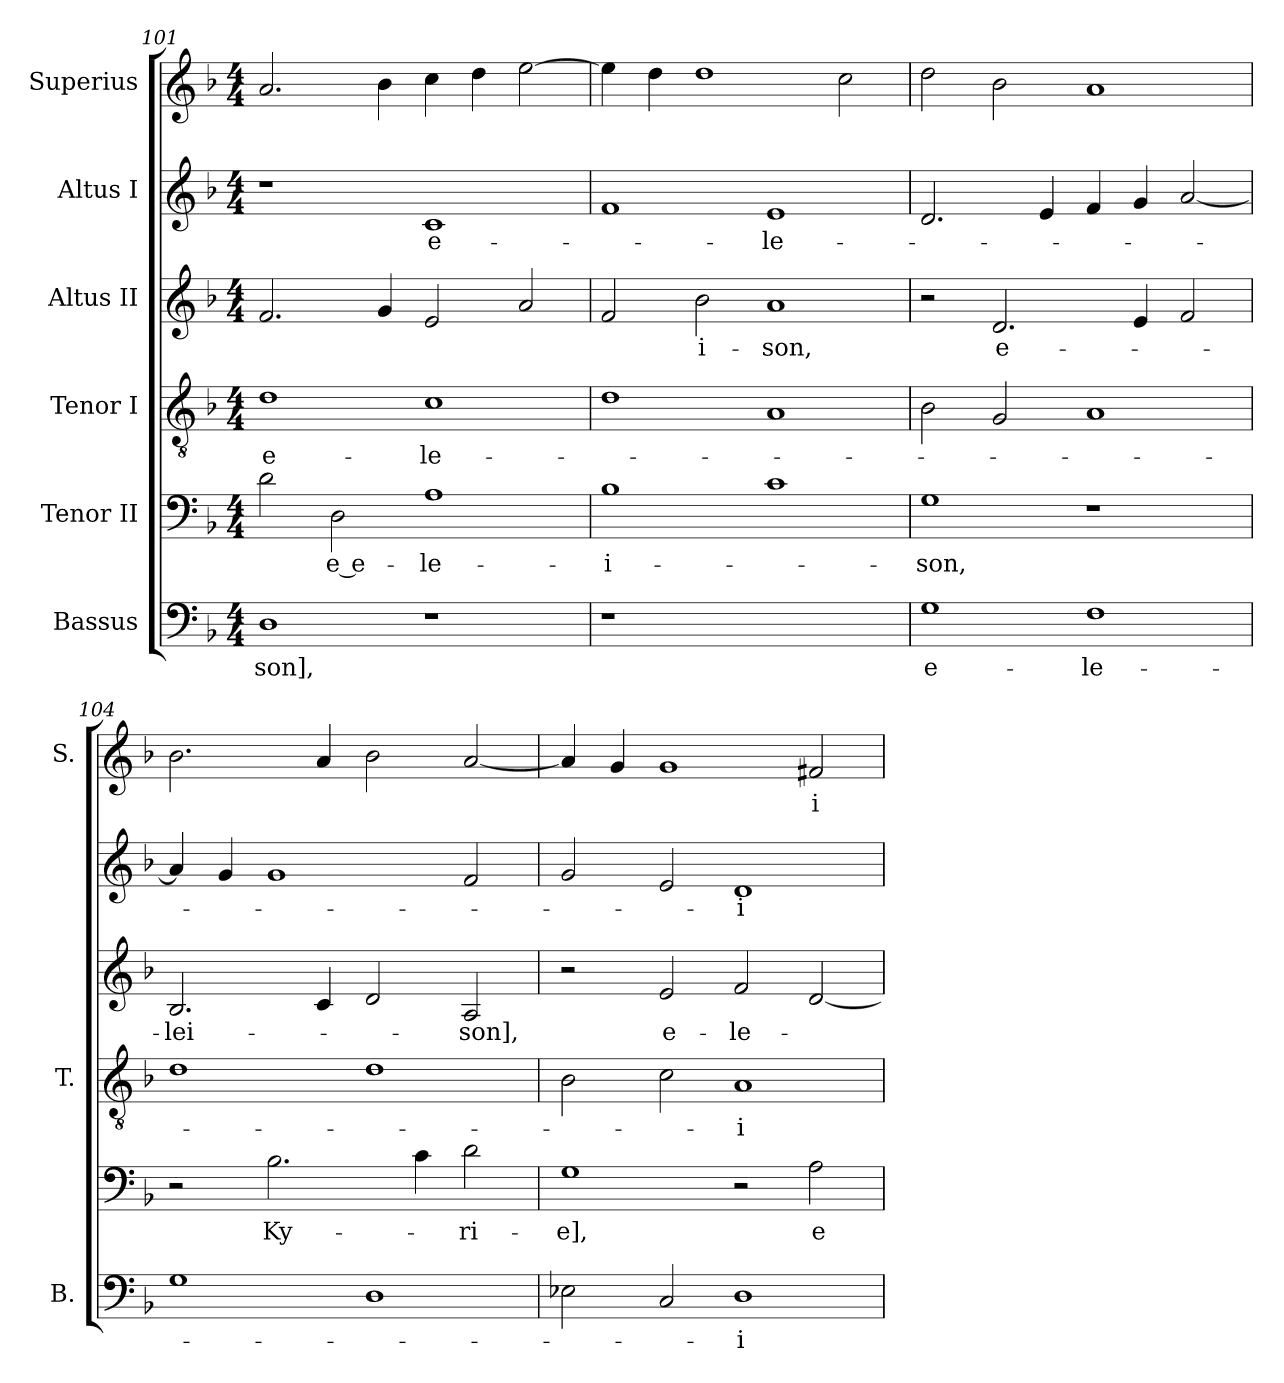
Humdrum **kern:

**kern	**text	**kern	**text	**kern	**text	**kern	**text	**kern	**text	**kern	**text
*part6	*part6	*part5	*part5	*part4	*part4	*part3	*part3	*part2	*part2	*part1	*part1
*staff6	*staff6	*staff5	*staff5	*staff4	*staff4	*staff3	*staff3	*staff2	*staff2	*staff1	*staff1
*I"Bassus	*	*I"Tenor II	*	*I"Tenor I	*	*I"Altus II	*	*I"Altus I	*	*I"Superius	*
*I'B.	*	*	*	*I'T.	*	*	*	*	*	*I'S.	*
*clefF4	*	*clefF4	*	*clefGv2	*	*clefG2	*	*clefG2	*	*clefG2	*
*	*	*	*	*ITrd7c12	*	*	*	*	*	*	*
*k[b-]	*	*k[b-]	*	*k[b-]	*	*k[b-]	*	*k[b-]	*	*k[b-]	*
*F:	*	*F:	*	*F:	*	*F:	*	*F:	*	*F:	*
*M4/4	*	*M4/4	*	*M4/4	*	*M4/4	*	*M4/4	*	*M4/4	*
=101	=101	=101	=101	=101	=101	=101	=101	=101	=101	=101	=101
!	!LO:LY:b:color=#000000	!	!	!	!	!	!	!	!	!	!
!	!	!	!	!	!LO:LY:b:color=#000000	!	!	!	!	!	!
1Di	-son],	2di\	.	1Di	e-	2.fi/	.	1r	.	2.ai/	.
!	!	!	!LO:LY:b:color=#000000	!	!	!	!	!	!	!	!
.	.	2Di\	-e e-	.	.	.	.	.	.	.	.
.	.	.	.	.	.	4gi/	.	.	.	4b-i\	.
!	!	!	!LO:LY:b:color=#000000	!	!	!	!	!	!	!	!
!	!	!	!	!	!LO:LY:b:color=#000000	!	!	!	!	!	!
!	!	!	!	!	!	!	!	!	!LO:LY:b:color=#000000	!	!
1r	.	1Ai	-le-	1Ci	-le-	2ei/	.	1ci	e-	4cci\	.
.	.	.	.	.	.	.	.	.	.	4ddi\	.
.	.	.	.	.	.	2ai/	.	.	.	[>2eei\	.
=102	=102	=102	=102	=102	=102	=102	=102	=102	=102	=102	=102
!LO:N:vis=1	!	!	!	!	!	!	!	!	!	!	!
!	!	!	!LO:LY:b:color=#000000	!	!	!	!	!	!	!	!
1r	.	1B-i	-i-	1Di	.	2fi/	.	1fi	.	4eei\]	.
.	.	.	.	.	.	.	.	.	.	4ddi\	.
!	!	!	!	!	!	!	!LO:LY:b:color=#000000	!	!	!	!
.	.	.	.	.	.	2b-i\	-i-	.	.	1ddi	.
!	!	!	!	!	!	!	!LO:LY:b:color=#000000	!	!	!	!
!	!	!	!	!	!	!	!	!	!LO:LY:b:color=#000000	!	!
1ryy	.	1ci	.	1AAi	.	1ai	-son,	1ei	-le-	.	.
.	.	.	.	.	.	.	.	.	.	2cci\	.
=103	=103	=103	=103	=103	=103	=103	=103	=103	=103	=103	=103
!	!LO:LY:b:color=#000000	!	!	!	!	!	!	!	!	!	!
!	!	!	!LO:LY:b:color=#000000	!	!	!	!	!	!	!	!
1Gi	e-	1Gi	-son,	2BB-i\	.	2r	.	2.di/	.	2ddi\	.
!	!	!	!	!	!	!	!LO:LY:b:color=#000000	!	!	!	!
.	.	.	.	2GGi/	.	2.di/	e-	.	.	2b-i\	.
.	.	.	.	.	.	.	.	4ei/	.	.	.
!	!LO:LY:b:color=#000000	!	!	!	!	!	!	!	!	!	!
1Fi	-le-	1r	.	1AAi	.	.	.	4fi/	.	1ai	.
.	.	.	.	.	.	4ei/	.	4gi/	.	.	.
.	.	.	.	.	.	2fi/	.	[<2ai/	.	.	.
!!LO:LB:g=z
=104	=104	=104	=104	=104	=104	=104	=104	=104	=104	=104	=104
!	!	!	!	!	!	!	!LO:LY:b:color=#000000	!	!	!	!
1Gi	.	2r	.	1Di	.	2.B-i/	-lei-	4ai/]	.	2.b-i\	.
.	.	.	.	.	.	.	.	4gi/	.	.	.
!	!	!	!LO:LY:b:color=#000000	!	!	!	!	!	!	!	!
.	.	2.B-i\	Ky-	.	.	.	.	1gi	.	.	.
.	.	.	.	.	.	4ci/	.	.	.	4ai/	.
1Di	.	.	.	1Di	.	2di/	.	.	.	2b-i\	.
.	.	4ci\	.	.	.	.	.	.	.	.	.
!	!	!	!LO:LY:b:color=#000000	!	!	!	!	!	!	!	!
!	!	!	!	!	!	!	!LO:LY:b:color=#000000	!	!	!	!
.	.	2di\	-ri-	.	.	2Ai/	-son],	2fi/	.	[<2ai/	.
=105	=105	=105	=105	=105	=105	=105	=105	=105	=105	=105	=105
!	!	!	!LO:LY:b:color=#000000	!	!	!	!	!	!	!	!
2E-Xi\	.	1Gi	-e],	2BB-i\	.	2r	.	2gi/	.	4ai/]	.
.	.	.	.	.	.	.	.	.	.	4gi/	.
!	!	!	!	!	!	!	!LO:LY:b:color=#000000	!	!	!	!
2Ci/	.	.	.	2Ci\	.	2ei/	e-	2ei/	.	1gi	.
!	!LO:LY:b:color=#000000	!	!	!	!	!	!	!	!	!	!
!	!	!	!	!	!LO:LY:b:color=#000000	!	!	!	!	!	!
!	!	!	!	!	!	!	!LO:LY:b:color=#000000	!	!	!	!
!	!	!	!	!	!	!	!	!	!LO:LY:b:color=#000000	!	!
1Di	-i-	2r	.	1AAi	-i-	2fi/	-le-	1di	-i-	.	.
!	!	!	!LO:LY:b:color=#000000	!	!	!	!	!	!	!	!
!	!	!	!	!	!	!	!	!	!	!	!LO:LY:b:color=#000000
.	.	2Ai\	e-	.	.	[<2di/	.	.	.	2f#Xi/	-i-
=	=	=	=	=	=	=	=	=	=	=	=
*-	*-	*-	*-	*-	*-	*-	*-	*-	*-	*-	*-
